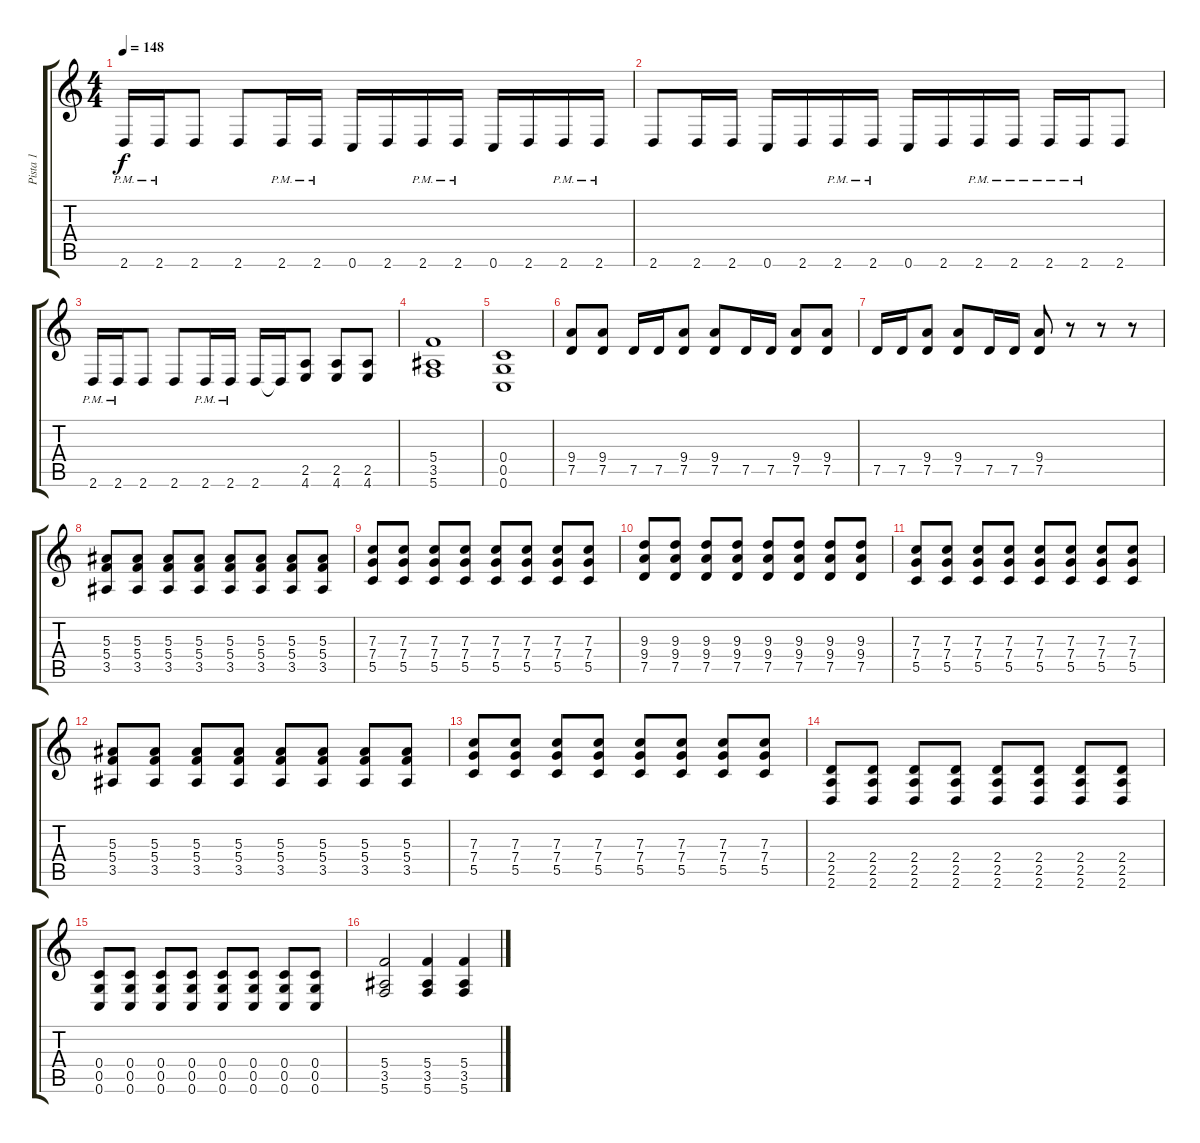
\track ("Pista 1" "Pista 1") {instrument distortionguitar}
\staff {score tabs}
\tuning (D4 A3 F3 C3 G2 C2) {hide}
\ts (4 4)
\tempo 148
\clef g2
\ks c
2.6{pm}.16{dy f} 2.6{pm}.16 2.6.8 2.6.8 2.6{pm}.16 2.6{pm}.16 0.6.16 2.6.16 2.6{pm}.16 2.6{pm}.16 0.6.16 2.6.16 2.6{pm}.16 2.6{pm}.16 |
2.6.8 2.6.16 2.6.16 0.6.16 2.6.16 2.6{pm}.16 2.6{pm}.16 0.6.16 2.6.16 2.6{pm}.16 2.6{pm}.16 2.6{pm}.16 2.6{pm}.16 2.6.8 |
2.6{pm}.16 2.6{pm}.16 2.6.8 2.6.8 2.6{pm}.16 2.6{pm}.16 2.6.16 2.6{t}.16 (2.5 4.6).8 (2.5 4.6).8 (2.5 4.6).8 |
(5.4 3.5 5.6).1 |
(0.4 0.5 0.6).1 |
(9.4 7.5).8 (9.4 7.5).8 7.5.16 7.5.16 (9.4 7.5).8 (9.4 7.5).8 7.5.16 7.5.16 (9.4 7.5).8 (9.4 7.5).8 |
7.5.16 7.5.16 (9.4 7.5).8 (9.4 7.5).8 7.5.16 7.5.16 (9.4 7.5).8 r.8 r.8 r.8 |
(5.3 5.4 3.5).8 (5.3 5.4 3.5).8 (5.3 5.4 3.5).8 (5.3 5.4 3.5).8 (5.3 5.4 3.5).8 (5.3 5.4 3.5).8 (5.3 5.4 3.5).8 (5.3 5.4 3.5).8 |
(7.3 7.4 5.5).8 (7.3 7.4 5.5).8 (7.3 7.4 5.5).8 (7.3 7.4 5.5).8 (7.3 7.4 5.5).8 (7.3 7.4 5.5).8 (7.3 7.4 5.5).8 (7.3 7.4 5.5).8 |
(9.3 9.4 7.5).8 (9.3 9.4 7.5).8 (9.3 9.4 7.5).8 (9.3 9.4 7.5).8 (9.3 9.4 7.5).8 (9.3 9.4 7.5).8 (9.3 9.4 7.5).8 (9.3 9.4 7.5).8 |
(7.3 7.4 5.5).8 (7.3 7.4 5.5).8 (7.3 7.4 5.5).8 (7.3 7.4 5.5).8 (7.3 7.4 5.5).8 (7.3 7.4 5.5).8 (7.3 7.4 5.5).8 (7.3 7.4 5.5).8 |
(5.3 5.4 3.5).8 (5.3 5.4 3.5).8 (5.3 5.4 3.5).8 (5.3 5.4 3.5).8 (5.3 5.4 3.5).8 (5.3 5.4 3.5).8 (5.3 5.4 3.5).8 (5.3 5.4 3.5).8 |
(7.3 7.4 5.5).8 (7.3 7.4 5.5).8 (7.3 7.4 5.5).8 (7.3 7.4 5.5).8 (7.3 7.4 5.5).8 (7.3 7.4 5.5).8 (7.3 7.4 5.5).8 (7.3 7.4 5.5).8 |
(2.4 2.5 2.6).8 (2.4 2.5 2.6).8 (2.4 2.5 2.6).8 (2.4 2.5 2.6).8 (2.4 2.5 2.6).8 (2.4 2.5 2.6).8 (2.4 2.5 2.6).8 (2.4 2.5 2.6).8 |
(0.4 0.5 0.6).8 (0.4 0.5 0.6).8 (0.4 0.5 0.6).8 (0.4 0.5 0.6).8 (0.4 0.5 0.6).8 (0.4 0.5 0.6).8 (0.4 0.5 0.6).8 (0.4 0.5 0.6).8 |
(5.4 3.5 5.6).2 (5.4 3.5 5.6).4 (5.4 3.5 5.6).4
